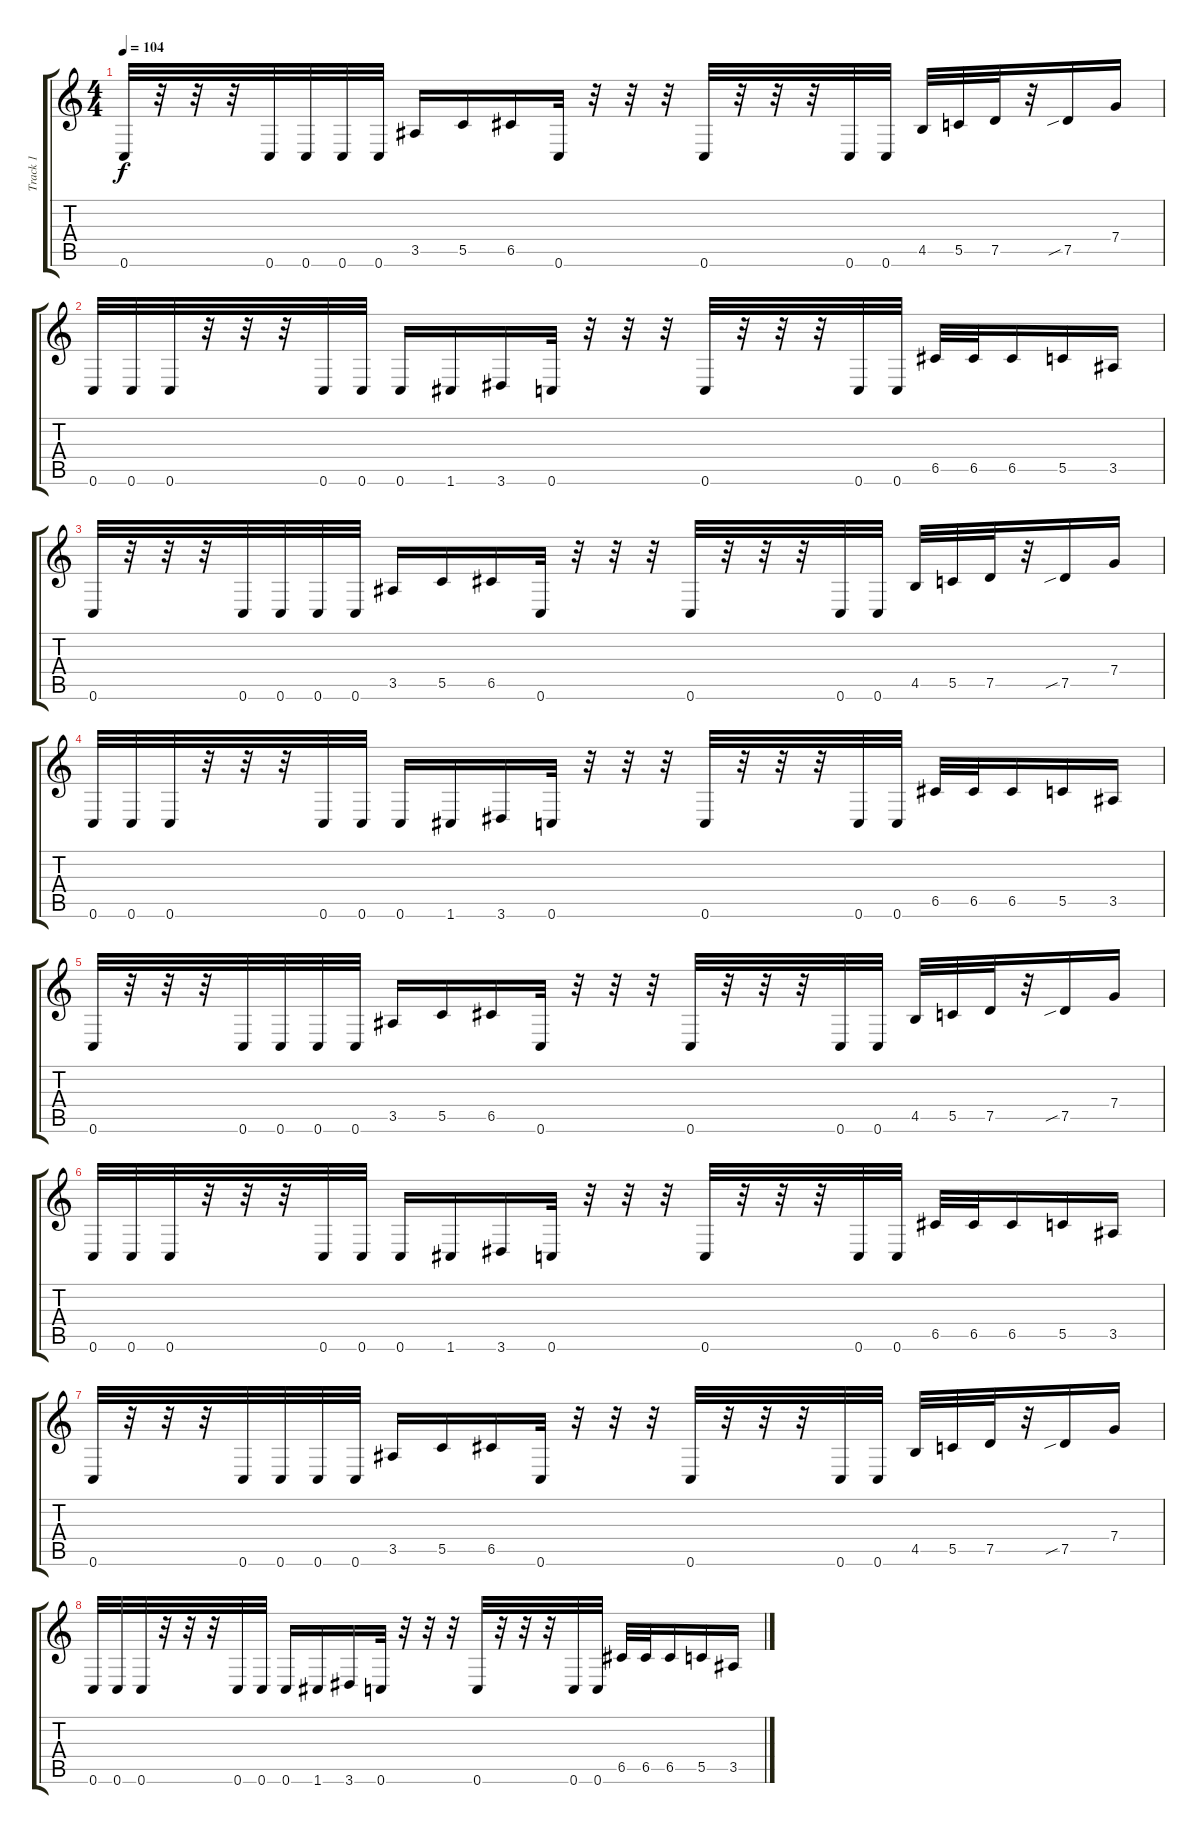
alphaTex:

\track ("Track 1" "Track 1") {instrument distortionguitar}
\staff {score tabs}
\tuning (D4 A3 F3 C3 G2 C2) {hide}
\ts (4 4)
\tempo 104
\clef g2
\ks c
0.6.32{dy f} r.32 r.32 r.32 0.6.32 0.6.32 0.6.32 0.6.32 3.5.16 5.5.16 6.5.16 0.6.32 r.32 r.32 r.32 0.6.32 r.32 r.32 r.32 0.6.32 0.6.32 4.5.32 5.5.32 7.5.32 r.32 7.5{sib}.16 7.4.16 |
0.6.32 0.6.32 0.6.32 r.32 r.32 r.32 0.6.32 0.6.32 0.6.16 1.6.16 3.6.16 0.6.32 r.32 r.32 r.32 0.6.32 r.32 r.32 r.32 0.6.32 0.6.32 6.5.32 6.5.32 6.5.16 5.5.16 3.5.16 |
0.6.32 r.32 r.32 r.32 0.6.32 0.6.32 0.6.32 0.6.32 3.5.16 5.5.16 6.5.16 0.6.32 r.32 r.32 r.32 0.6.32 r.32 r.32 r.32 0.6.32 0.6.32 4.5.32 5.5.32 7.5.32 r.32 7.5{sib}.16 7.4.16 |
0.6.32 0.6.32 0.6.32 r.32 r.32 r.32 0.6.32 0.6.32 0.6.16 1.6.16 3.6.16 0.6.32 r.32 r.32 r.32 0.6.32 r.32 r.32 r.32 0.6.32 0.6.32 6.5.32 6.5.32 6.5.16 5.5.16 3.5.16 |
0.6.32 r.32 r.32 r.32 0.6.32 0.6.32 0.6.32 0.6.32 3.5.16 5.5.16 6.5.16 0.6.32 r.32 r.32 r.32 0.6.32 r.32 r.32 r.32 0.6.32 0.6.32 4.5.32 5.5.32 7.5.32 r.32 7.5{sib}.16 7.4.16 |
0.6.32 0.6.32 0.6.32 r.32 r.32 r.32 0.6.32 0.6.32 0.6.16 1.6.16 3.6.16 0.6.32 r.32 r.32 r.32 0.6.32 r.32 r.32 r.32 0.6.32 0.6.32 6.5.32 6.5.32 6.5.16 5.5.16 3.5.16 |
0.6.32 r.32 r.32 r.32 0.6.32 0.6.32 0.6.32 0.6.32 3.5.16 5.5.16 6.5.16 0.6.32 r.32 r.32 r.32 0.6.32 r.32 r.32 r.32 0.6.32 0.6.32 4.5.32 5.5.32 7.5.32 r.32 7.5{sib}.16 7.4.16 |
0.6.32 0.6.32 0.6.32 r.32 r.32 r.32 0.6.32 0.6.32 0.6.16 1.6.16 3.6.16 0.6.32 r.32 r.32 r.32 0.6.32 r.32 r.32 r.32 0.6.32 0.6.32 6.5.32 6.5.32 6.5.16 5.5.16 3.5.16
